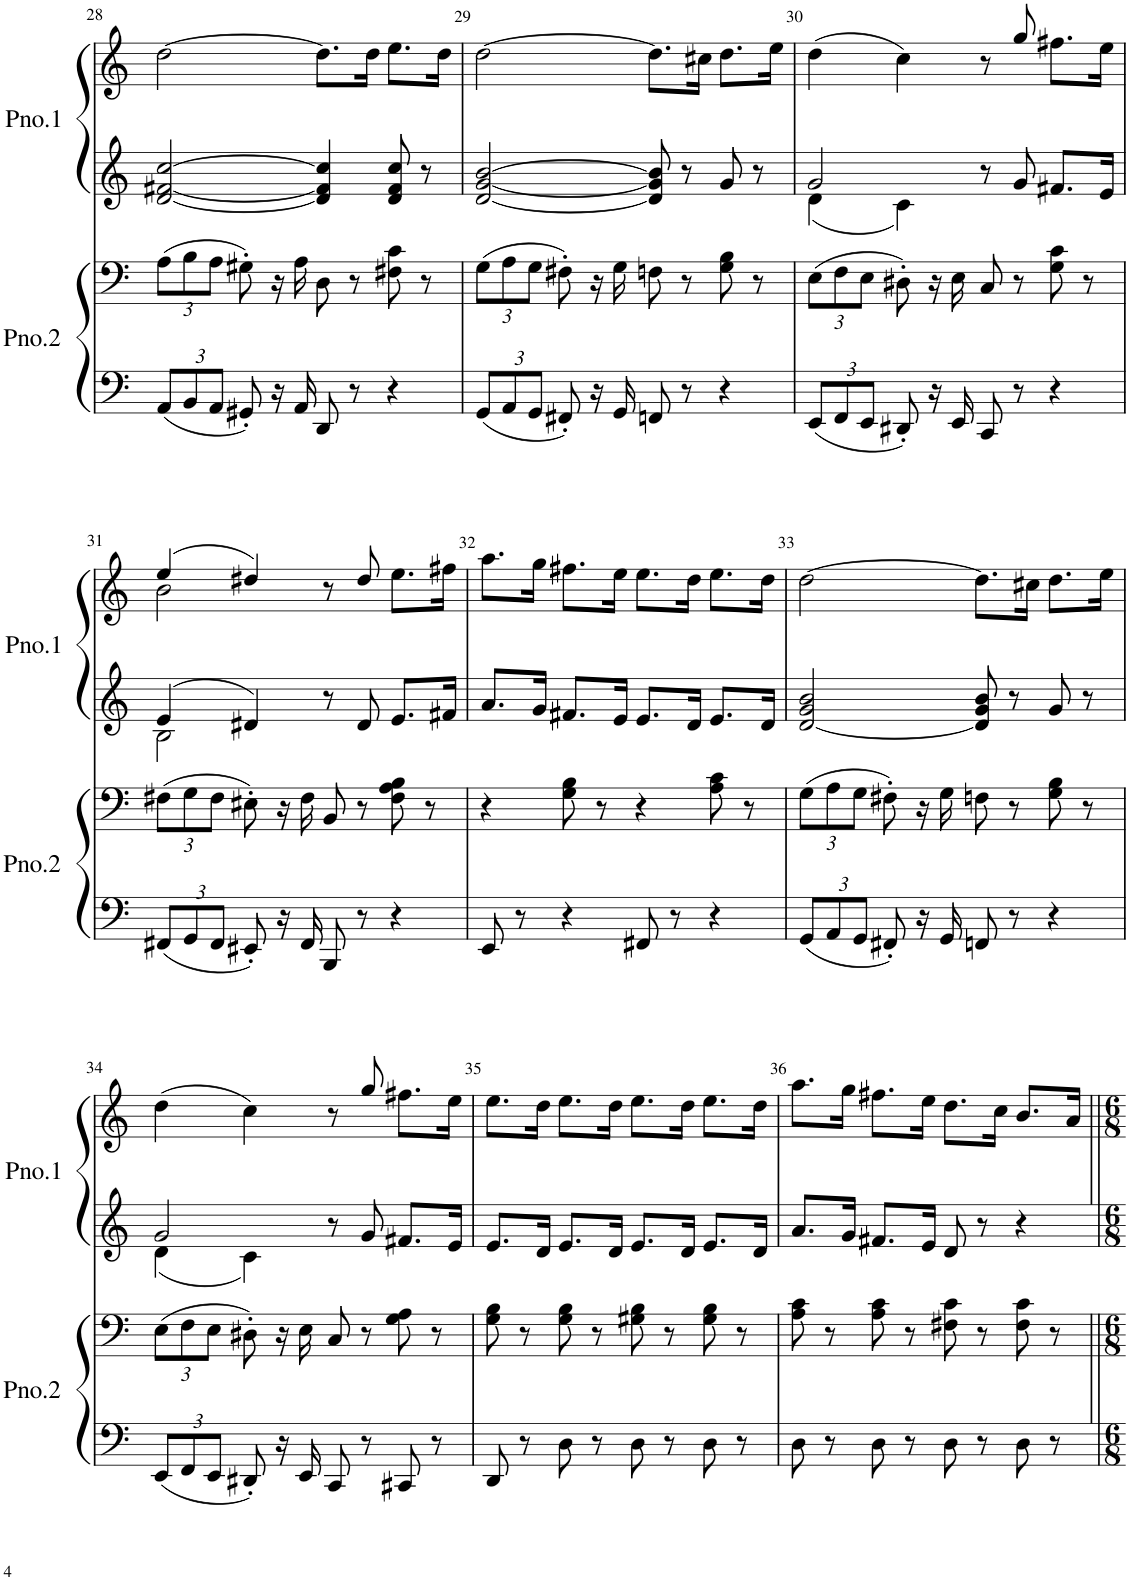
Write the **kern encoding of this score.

**kern	**kern	**kern	**kern
*part2	*part2	*part1	*part1
*staff4	*staff3	*staff2	*staff1
*I"Piano 2	*	*I"Piano 1	*
*I'Pno.2	*	*I'Pno.1	*
!!LO:PB:g=z
*clefF4	*clefF4	*clefG2	*clefG2
*k[]	*k[]	*k[]	*k[]
*M4/4	*M4/4	*M4/4	*M4/4
*Xbrackettup	*Xbrackettup	*	*
=28	=28	=28	=28
12AA/L	(12A\L	[2d/ [2f#X/ [2cc/	[2dd\
12BB/	12B\	.	.
12AA/J	12A\J	.	.
8GG#X'/	8G#X'\)	.	.
16r	16r	.	.
16AA/	16A\	.	.
8DD/	8D\	4d/] 4f#/] 4cc/]	8.dd\L]
8r	8r	.	.
.	.	.	16dd\Jk
4r	8F#X\ 8c\	8d/ 8f#/ 8cc/	8.ee\L
.	8r	8r	.
.	.	.	16dd\Jk
=29	=29	=29	=29
12GG/L	(12G\L	[2d/ [2g/ [2b/	[2dd\
12AA/	12A\	.	.
12GG/J	12G\J	.	.
8FF#X'/	8F#X'\)	.	.
16r	16r	.	.
16GG/	16G\	.	.
8FFn/	8Fn\	8d/] 8g/] 8b/]	8.dd\L]
8r	8r	8r	.
.	.	.	16cc#X\Jk
4r	8G\ 8B\	8g/	8.dd\L
.	8r	8r	.
.	.	.	16ee\Jk
=30	=30	=30	=30
*	*	*^	*
12EE/L	(12E\L	2g/	4d\	(4dd\
12FF/	12F\	.	.	.
12EE/J	12E\J	.	.	.
8DD#X'/	8D#X'\)	.	4c\	4cc\)
16r	16r	.	.	.
16EE/	16E\	.	.	.
8CC/	8C/	8r	2ryy	8r
8r	8r	8g/	.	8gg/
4r	8G\ 8c\	8.f#X/L	.	8.ff#X\L
.	8r	.	.	.
.	.	16e/Jk	.	16ee\Jk
!!LO:LB:g=z
=31	=31	=31	=31	=31
*	*	*	*	*^
12FF#X/L	(12F#X\L	4e/	2B\	(4ee/	2b\
12GG/	12G\	.	.	.	.
12FF#/J	12F#\J	.	.	.	.
8EE#X'/	8E#X'\)	4d#X/	.	4dd#X/)	.
16r	16r	.	.	.	.
16FF#/	16F#\	.	.	.	.
8BBB/	8BB/	8r	8ryy	8r	8ryy
8r	8r	8d#/	8ryy	8dd#/	8ryy
4r	8F#\ 8A\ 8B\	8.e/L	4ryy	8.ee\L	4ryy
.	8r	.	.	.	.
.	.	16f#X/Jk	.	16ff#X\Jk	.
*	*	*v	*v	*	*
*	*	*	*v	*v
=32	=32	=32	=32
8EE/	4r	8.a/L	8.aa\L
8r	.	.	.
.	.	16g/Jk	16gg\Jk
4r	8G\ 8B\	8.f#X/L	8.ff#X\L
.	8r	.	.
.	.	16e/Jk	16ee\Jk
8FF#X/	4r	8.e/L	8.ee\L
8r	.	.	.
.	.	16d/Jk	16dd\Jk
4r	8A\ 8c\	8.e/L	8.ee\L
.	8r	.	.
.	.	16d/Jk	16dd\Jk
=33	=33	=33	=33
12GG/L	(12G\L	[2d/ 2g/ 2b/	[2dd\
12AA/	12A\	.	.
12GG/J	12G\J	.	.
8FF#X'/	8F#X'\)	.	.
16r	16r	.	.
16GG/	16G\	.	.
8FFn/	8Fn\	8d/] 8g/ 8b/	8.dd\L]
8r	8r	8r	.
.	.	.	16cc#X\Jk
4r	8G\ 8B\	8g/	8.dd\L
.	8r	8r	.
.	.	.	16ee\Jk
!!LO:LB:g=z
=34	=34	=34	=34
*	*	*^	*
12EE/L	(12E\L	2g/	4d\	(4dd\
12FF/	12F\	.	.	.
12EE/J	12E\J	.	.	.
8DD#X'/	8D#X'\)	.	4c\	4cc\)
16r	16r	.	.	.
16EE/	16E\	.	.	.
8CC/	8C/	8r	2ryy	8r
8r	8r	8g/	.	8gg/
8CC#X/	8G\ 8A\	8.f#X/L	.	8.ff#X\L
8r	8r	.	.	.
.	.	16e/Jk	.	16ee\Jk
*	*	*v	*v	*
=35	=35	=35	=35
8DD/	8G\ 8B\	8.e/L	8.ee\L
8r	8r	.	.
.	.	16d/Jk	16dd\Jk
8D\	8G\ 8B\	8.e/L	8.ee\L
8r	8r	.	.
.	.	16d/Jk	16dd\Jk
8D\	8G#X\ 8B\	8.e/L	8.ee\L
8r	8r	.	.
.	.	16d/Jk	16dd\Jk
8D\	8G#\ 8B\	8.e/L	8.ee\L
8r	8r	.	.
.	.	16d/Jk	16dd\Jk
=36	=36	=36	=36
8D\	8A\ 8c\	8.a/L	8.aa\L
8r	8r	.	.
.	.	16g/Jk	16gg\Jk
8D\	8A\ 8c\	8.f#X/L	8.ff#X\L
8r	8r	.	.
.	.	16e/Jk	16ee\Jk
8D\	8F#X\ 8c\	8d/	8.dd\L
8r	8r	8r	.
.	.	.	16cc\Jk
8D\	8F#\ 8c\	4r	8.b/L
8r	8r	.	.
.	.	.	16a/Jk
=||	=||	=||	=||
*-	*-	*-	*-
